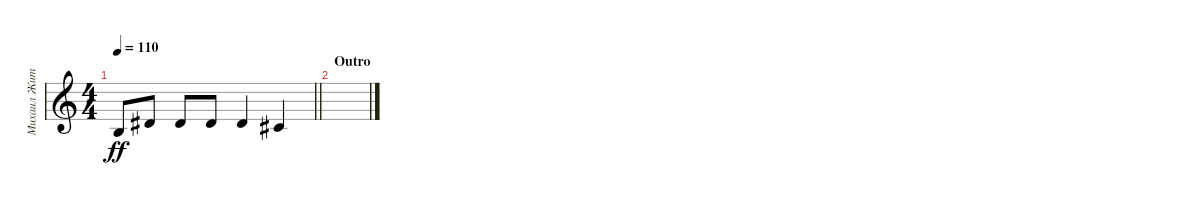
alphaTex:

\track ("Михаил Житняков" "Михаил Жит") {mute instrument altosax}
\staff {score}
\tuning (E4 B3 G3 D3 A2 E2) {hide}
\ts (4 4)
\tempo 110
\clef g2
\barLineRight lightlight
\ks c
0.2.8{dy ff} 4.2.8 4.2.8 4.2.8 4.2.4 2.2.4 |
\section ("" "Outro")
